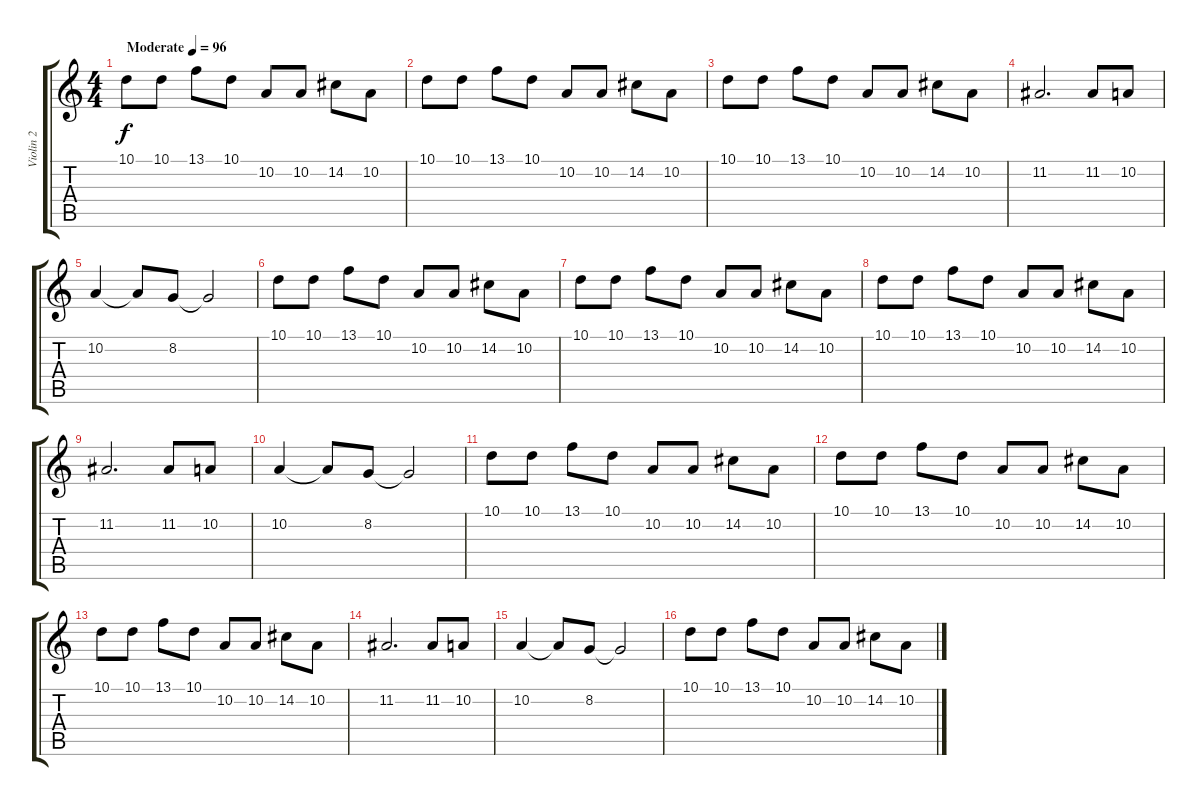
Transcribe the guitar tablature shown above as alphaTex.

\track ("Violin 2" "Violin 2") {instrument violin}
\staff {score tabs}
\tuning (E4 B3 G3 D3 A2 E2) {hide}
\ts (4 4)
\tempo (96 "Moderate")
\clef g2
\ks c
10.1.8{dy f instrument violin} 10.1.8 13.1.8 10.1.8 10.2.8 10.2.8 14.2.8 10.2.8 |
10.1.8 10.1.8 13.1.8 10.1.8 10.2.8 10.2.8 14.2.8 10.2.8 |
10.1.8 10.1.8 13.1.8 10.1.8 10.2.8 10.2.8 14.2.8 10.2.8 |
11.2.2{d} 11.2.8 10.2.8 |
10.2.4 10.2{t}.8 8.2.8 8.2{t}.2 |
10.1.8 10.1.8 13.1.8 10.1.8 10.2.8 10.2.8 14.2.8 10.2.8 |
10.1.8 10.1.8 13.1.8 10.1.8 10.2.8 10.2.8 14.2.8 10.2.8 |
10.1.8 10.1.8 13.1.8 10.1.8 10.2.8 10.2.8 14.2.8 10.2.8 |
11.2.2{d} 11.2.8 10.2.8 |
10.2.4 10.2{t}.8 8.2.8 8.2{t}.2 |
10.1.8 10.1.8 13.1.8 10.1.8 10.2.8 10.2.8 14.2.8 10.2.8 |
10.1.8 10.1.8 13.1.8 10.1.8 10.2.8 10.2.8 14.2.8 10.2.8 |
10.1.8 10.1.8 13.1.8 10.1.8 10.2.8 10.2.8 14.2.8 10.2.8 |
11.2.2{d} 11.2.8 10.2.8 |
10.2.4 10.2{t}.8 8.2.8 8.2{t}.2 |
10.1.8 10.1.8 13.1.8 10.1.8 10.2.8 10.2.8 14.2.8 10.2.8
